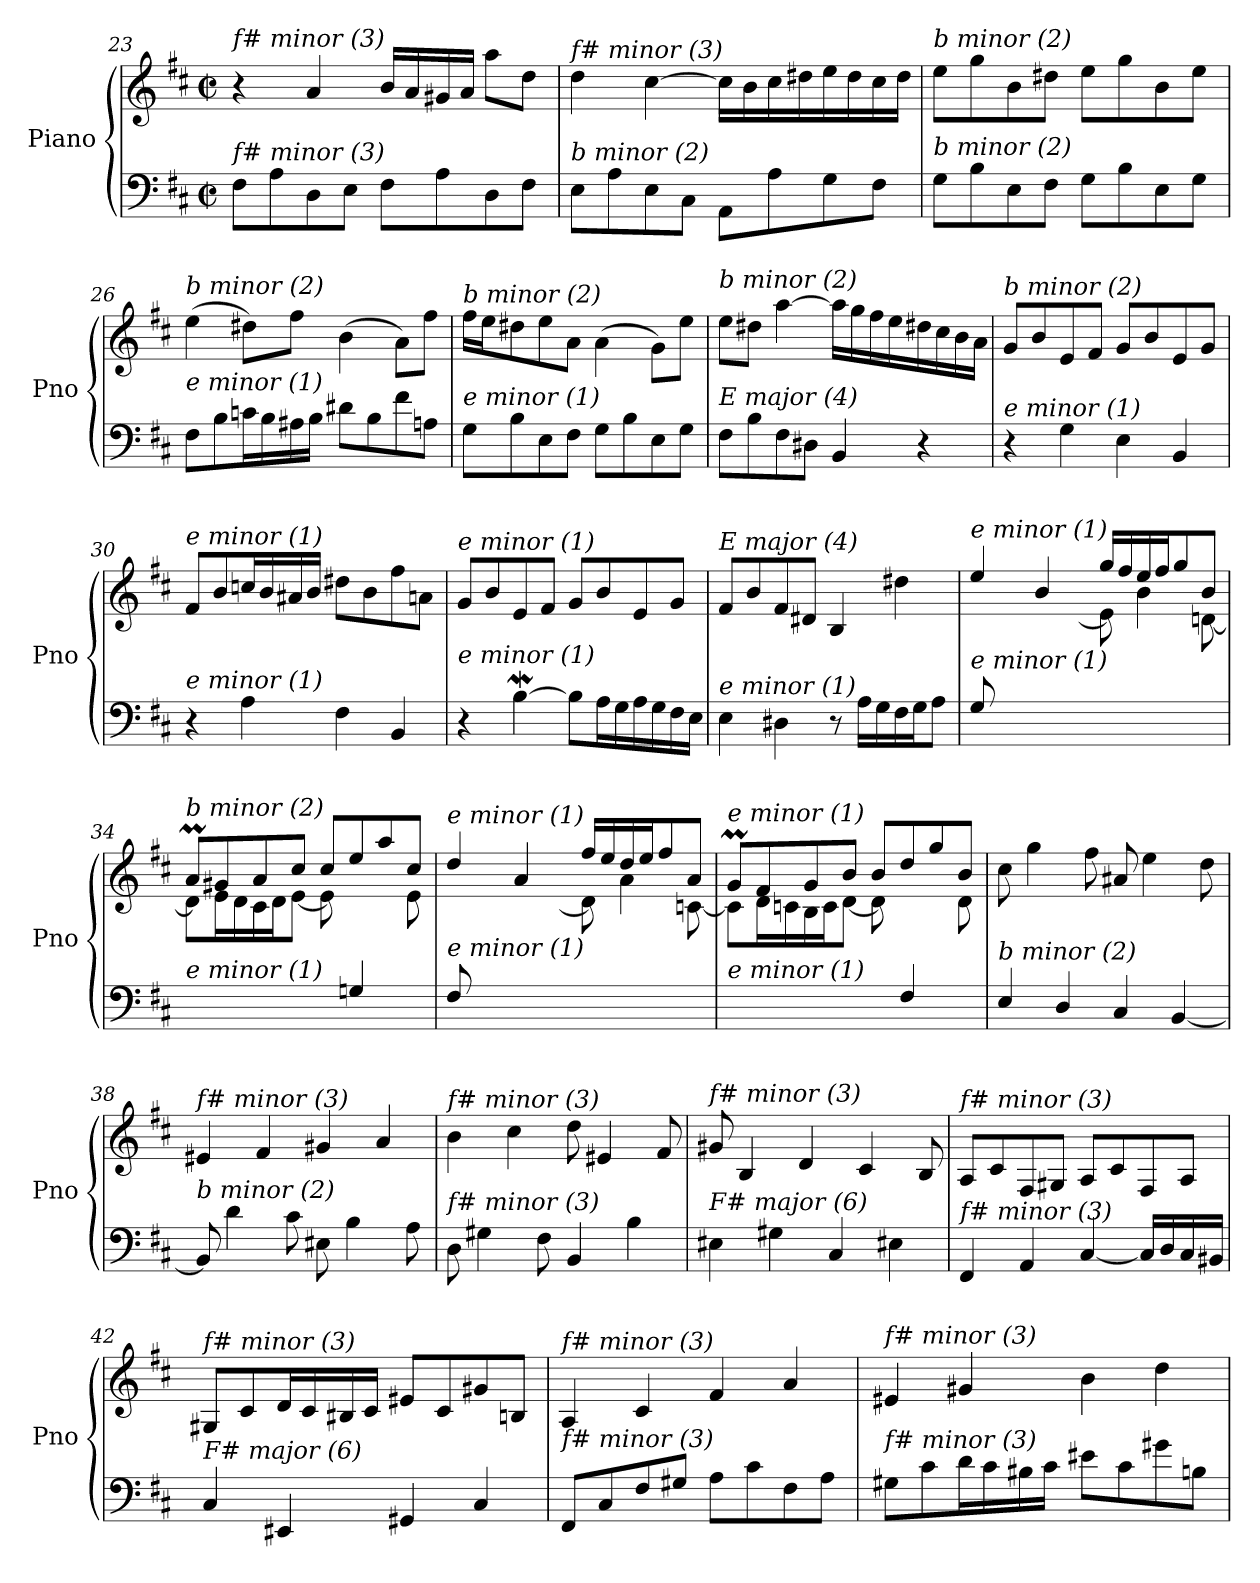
**kern	**kern
*part1	*part1
*staff2	*staff1
*I"Piano	*
*I'Pno	*
*clefF4	*clefG2
*k[f#c#]	*k[f#c#]
*M2/2	*M2/2
*met(c|)	*met(c|)
=23	=23
!	!LO:TX:i:t=f# minor (3)
!LO:TX:i:t=f# minor (3)	!
8F#\L	4r
8A\	.
8D\	4a/
8E\J	.
8F#\L	16b/LL
.	16a/
8A\	16g#X/
.	16a/JJ
8D\	8aa\L
8F#\J	8dd\J
!!LO:PB:g=z
=24	=24
!	!LO:TX:i:t=f# minor (3)
!LO:TX:i:t=b minor (2)	!
8E\L	4dd\
8A\	.
8E\	[4cc#\
8C#\J	.
8AA\L	16cc#\LL]
.	16b\
8A\	16cc#\
.	16dd#X\
8G\	16ee\
.	16dd#\
8F#\J	16cc#\
.	16dd#\JJ
=25	=25
!	!LO:TX:i:t=b minor (2)
!LO:TX:i:t=b minor (2)	!
8G\L	8ee\L
8B\	8gg\
8E\	8b\
8F#\J	8dd#X\J
8G\L	8ee\L
8B\	8gg\
8E\	8b\
8G\J	8ee\J
=26	=26
!	!LO:TX:i:t=b minor (2)
!LO:TX:i:t=e minor (1)	!
8F#\L	(4ee\
8B\	.
16cn\L	8dd#X\L)
16B\	.
16A#X\	8ff#\J
16B\JJ	.
8d#X\L	(4b\
8B\	.
8f#\	8a\L)
8An\J	8ff#\J
=27	=27
!	!LO:TX:i:t=b minor (2)
!LO:TX:i:t=e minor (1)	!
8G\L	16ff#\LL
.	16ee\J
8B\	8dd#X\
8E\	8ee\
8F#\J	8a\J
8G\L	(4a\
8B\	.
8E\	8g\L)
8G\J	8ee\J
!!LO:LB:g=z
=28	=28
!	!LO:TX:i:t=b minor (2)
!LO:TX:i:t=E major (4)	!
8F#\L	8ee\L
8B\	8dd#X\J
8F#\	[4aa\
8D#X\J	.
4BB/	16aa\LL]
.	16gg\
.	16ff#\
.	16ee\
4r	16dd#X\
.	16cc#\
.	16b\
.	16a\JJ
=29	=29
!	!LO:TX:i:t=b minor (2)
!LO:TX:i:t=e minor (1)	!
4r	8g/L
.	8b/
4G\	8e/
.	8f#/J
4E\	8g/L
.	8b/
4BB/	8e/
.	8g/J
=30	=30
!	!LO:TX:i:t=e minor (1)
!LO:TX:i:t=e minor (1)	!
4r	8f#/L
.	8b/
4A\	16ccn/L
.	16b/
.	16a#X/
.	16b/JJ
4F#\	8dd#X\L
.	8b\
4BB/	8ff#\
.	8an\J
=31	=31
!	!LO:TX:i:t=e minor (1)
!LO:TX:i:t=e minor (1)	!
4r	8g/L
.	8b/
[4BW\	8e/
.	8f#/J
8B\L]	8g/L
16A\L	8b/
16G\	.
16A\	8e/
16G\	.
16F#\	8g/J
16E\JJ	.
!!LO:LB:g=z
=32	=32
!	!LO:TX:i:t=E major (4)
!LO:TX:i:t=e minor (1)	!
4E\	8f#/L
.	8b/
4D#X\	8f#/
.	8d#X/J
8r	4B/
16A\LL	.
16G\	.
16F#\	4dd#X\
16G\J	.
8A\J	.
=33	=33
*	*^
!	!LO:TX:i:t=e minor (1)	!
!LO:TX:i:t=e minor (1)	!	!
8G/L	4ee/	8ryy
2..ryy	.	16e\L
.	.	16f#\
.	4b/	16g\
.	.	16f#\J
.	.	[8e\J
.	16gg/LL	8e\]
.	16ff#/	.
.	16ee/	4b\
.	16ff#/J	.
.	8gg/	.
.	8b/J	[8dn\
=34	=34	=34
!	!LO:TX:i:t=b minor (2)	!
!LO:TX:i:t=e minor (1)	!	!
2ryy	8aM/L	8d\L]
.	8g#X/	16e\L
.	.	16d\
.	8a/	16c#\
.	.	16d\J
.	8cc#/J	[8e\J
8ryy	8cc#/L	8e\]
4Gn/	8ee/	4ryy
.	8aa/	.
8ryy	8cc#/J	8e\
=35	=35	=35
!	!LO:TX:i:t=e minor (1)	!
!LO:TX:i:t=e minor (1)	!	!
8F#/L	4dd/	8ryy
2..ryy	.	16d\L
.	.	16e\
.	4a/	16f#\
.	.	16e\J
.	.	[8d\J
.	16ff#/LL	8d\]
.	16ee/	.
.	16dd/	4a\
.	16ee/J	.
.	8ff#/	.
.	8a/J	[8cn\
!!LO:LB:g=z	!!
=36	=36	=36
!	!LO:TX:i:t=e minor (1)	!
!LO:TX:i:t=e minor (1)	!	!
2ryy	8gM/L	8c\L]
.	8f#/	16d\L
.	.	16cn\
.	8g/	16B\
.	.	16c\J
.	8b/J	[8d\J
8ryy	8b/L	8d\]
4F#/	8dd/	4ryy
.	8gg/	.
8ryy	8b/J	8d\
=37	=37	=37
!	!LO:TX:i:t=b minor (2)	!
!LO:TX:i:t=b minor (2)	!	!
*	*v	*v
4E/	8cc#\
.	4gg\
4D/	.
.	8ff#\
4C#/	8a#X/
.	4ee\
[4BB/	.
.	8dd\
=38	=38
!	!LO:TX:i:t=f# minor (3)
!LO:TX:i:t=b minor (2)	!
8BB/]	4e#X/
4d\	.
.	4f#/
8c#\	.
8E#X\	4g#X/
4B\	.
.	4a/
8A\	.
=39	=39
!	!LO:TX:i:t=f# minor (3)
!LO:TX:i:t=f# minor (3)	!
8D\	4b\
4G#X\	.
.	4cc#\
8F#\	.
4BB/	8dd\
.	4e#X/
4B\	.
.	8f#/
=40	=40
!	!LO:TX:i:t=f# minor (3)
!LO:TX:i:t=F# major (6)	!
4E#X\	8g#X/
.	4B/
4G#X\	.
.	4d/
4C#/	.
.	4c#/
4E#X\	.
.	8B/
!!LO:LB:g=z
=41	=41
!	!LO:TX:i:t=f# minor (3)
!LO:TX:i:t=f# minor (3)	!
4FF#/	8A/L
.	8c#/
4AA/	8F#/
.	8G#X/J
[4C#/	8A/L
.	8c#/
16C#/LL]	8F#/
16D/	.
16C#/	8A/J
16BB#X/JJ	.
=42	=42
!	!LO:TX:i:t=f# minor (3)
!LO:TX:i:t=F# major (6)	!
4C#/	8G#X/L
.	8c#/
4EE#X/	16d/L
.	16c#/
.	16B#X/
.	16c#/JJ
4GG#X/	8e#X/L
.	8c#/
4C#/	8g#X/
.	8Bn/J
=43	=43
!	!LO:TX:i:t=f# minor (3)
!LO:TX:i:t=f# minor (3)	!
8FF#/L	4A/
8C#/	.
8F#/	4c#/
8G#X/J	.
8A\L	4f#/
8c#\	.
8F#\	4a/
8A\J	.
=44	=44
!	!LO:TX:i:t=f# minor (3)
!LO:TX:i:t=f# minor (3)	!
8G#X\L	4e#X/
8c#\	.
16d\L	4g#X/
16c#\	.
16B#X\	.
16c#\JJ	.
8e#X\L	4b\
8c#\	.
8g#X\	4dd\
8Bn\J	.
=	=
*-	*-
